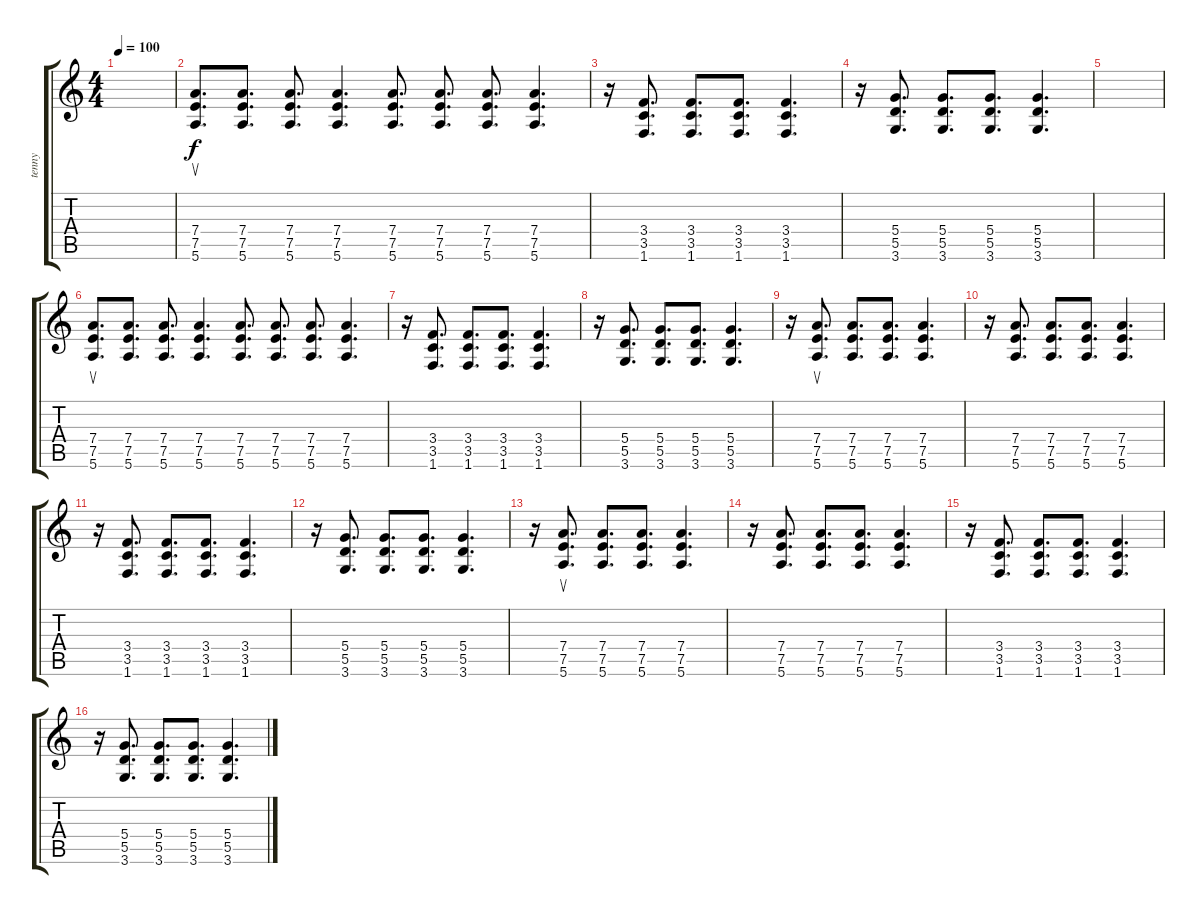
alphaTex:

\track ("tenny" "tenny") {solo instrument distortionguitar}
\staff {score tabs}
\tuning (E4 B3 G3 D3 A2 E2) {hide}
\ts (4 4)
\tempo 100
\clef g2
\ks c
|
(7.4 7.5 5.6).8{d su} (7.4 7.5 5.6).8{d} (7.4 7.5 5.6).8{d} (7.4 7.5 5.6).4{d} (7.4 7.5 5.6).8{d} (7.4 7.5 5.6).8{d} (7.4 7.5 5.6).8{d} (7.4 7.5 5.6).4{d} |
r.16 (3.4 3.5 1.6).8{d} (3.4 3.5 1.6).8{d} (3.4 3.5 1.6).8{d} (3.4 3.5 1.6).4{d} |
r.16 (5.4 5.5 3.6).8{d} (5.4 5.5 3.6).8{d} (5.4 5.5 3.6).8{d} (5.4 5.5 3.6).4{d} |
|
(7.4 7.5 5.6).8{d su} (7.4 7.5 5.6).8{d} (7.4 7.5 5.6).8{d} (7.4 7.5 5.6).4{d} (7.4 7.5 5.6).8{d} (7.4 7.5 5.6).8{d} (7.4 7.5 5.6).8{d} (7.4 7.5 5.6).4{d} |
r.16 (3.4 3.5 1.6).8{d} (3.4 3.5 1.6).8{d} (3.4 3.5 1.6).8{d} (3.4 3.5 1.6).4{d} |
r.16 (5.4 5.5 3.6).8{d} (5.4 5.5 3.6).8{d} (5.4 5.5 3.6).8{d} (5.4 5.5 3.6).4{d} |
r.16 (7.4 7.5 5.6).8{d su} (7.4 7.5 5.6).8{d} (7.4 7.5 5.6).8{d} (7.4 7.5 5.6).4{d} |
r.16 (7.4 7.5 5.6).8{d} (7.4 7.5 5.6).8{d} (7.4 7.5 5.6).8{d} (7.4 7.5 5.6).4{d} |
r.16 (3.4 3.5 1.6).8{d} (3.4 3.5 1.6).8{d} (3.4 3.5 1.6).8{d} (3.4 3.5 1.6).4{d} |
r.16 (5.4 5.5 3.6).8{d} (5.4 5.5 3.6).8{d} (5.4 5.5 3.6).8{d} (5.4 5.5 3.6).4{d} |
r.16 (7.4 7.5 5.6).8{d su} (7.4 7.5 5.6).8{d} (7.4 7.5 5.6).8{d} (7.4 7.5 5.6).4{d} |
r.16 (7.4 7.5 5.6).8{d} (7.4 7.5 5.6).8{d} (7.4 7.5 5.6).8{d} (7.4 7.5 5.6).4{d} |
r.16 (3.4 3.5 1.6).8{d} (3.4 3.5 1.6).8{d} (3.4 3.5 1.6).8{d} (3.4 3.5 1.6).4{d} |
r.16 (5.4 5.5 3.6).8{d} (5.4 5.5 3.6).8{d} (5.4 5.5 3.6).8{d} (5.4 5.5 3.6).4{d}
